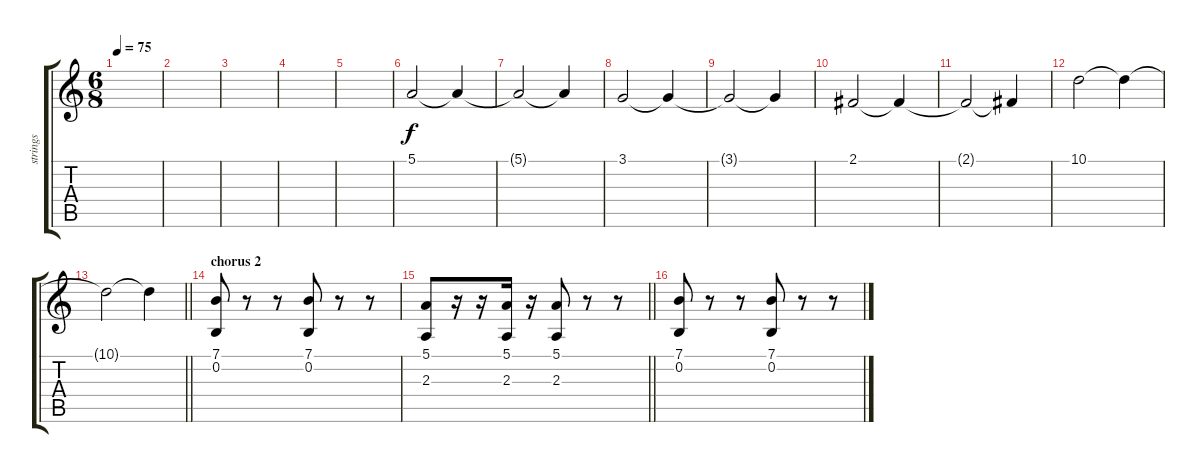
\track ("strings" "strings") {instrument stringensemble1}
\staff {score tabs}
\tuning (E4 B3 G3 D3 A2 E2) {hide}
\ts (6 8)
\tempo 75
\clef g2
\ks c
|
|
|
|
|
5.1.2 5.1{t}.4 |
5.1{t}.2 5.1{t}.4 |
3.1.2 3.1{t}.4 |
3.1{t}.2 3.1{t}.4 |
2.1.2 2.1{t}.4 |
2.1{t}.2 2.1{t}.4 |
10.1.2 10.1{t}.4 |
\barLineRight lightlight
10.1{t}.2 10.1{t}.4 |
\section ("" "chorus 2")
(7.1 0.2).8{volume 13} r.8 r.8 (7.1 0.2).8 r.8 r.8 |
\barLineRight lightlight
(5.1 2.3).8 r.16 r.16 (5.1 2.3).16 r.16 (5.1 2.3).8 r.8 r.8 |
(7.1 0.2).8 r.8 r.8 (7.1 0.2).8 r.8 r.8
